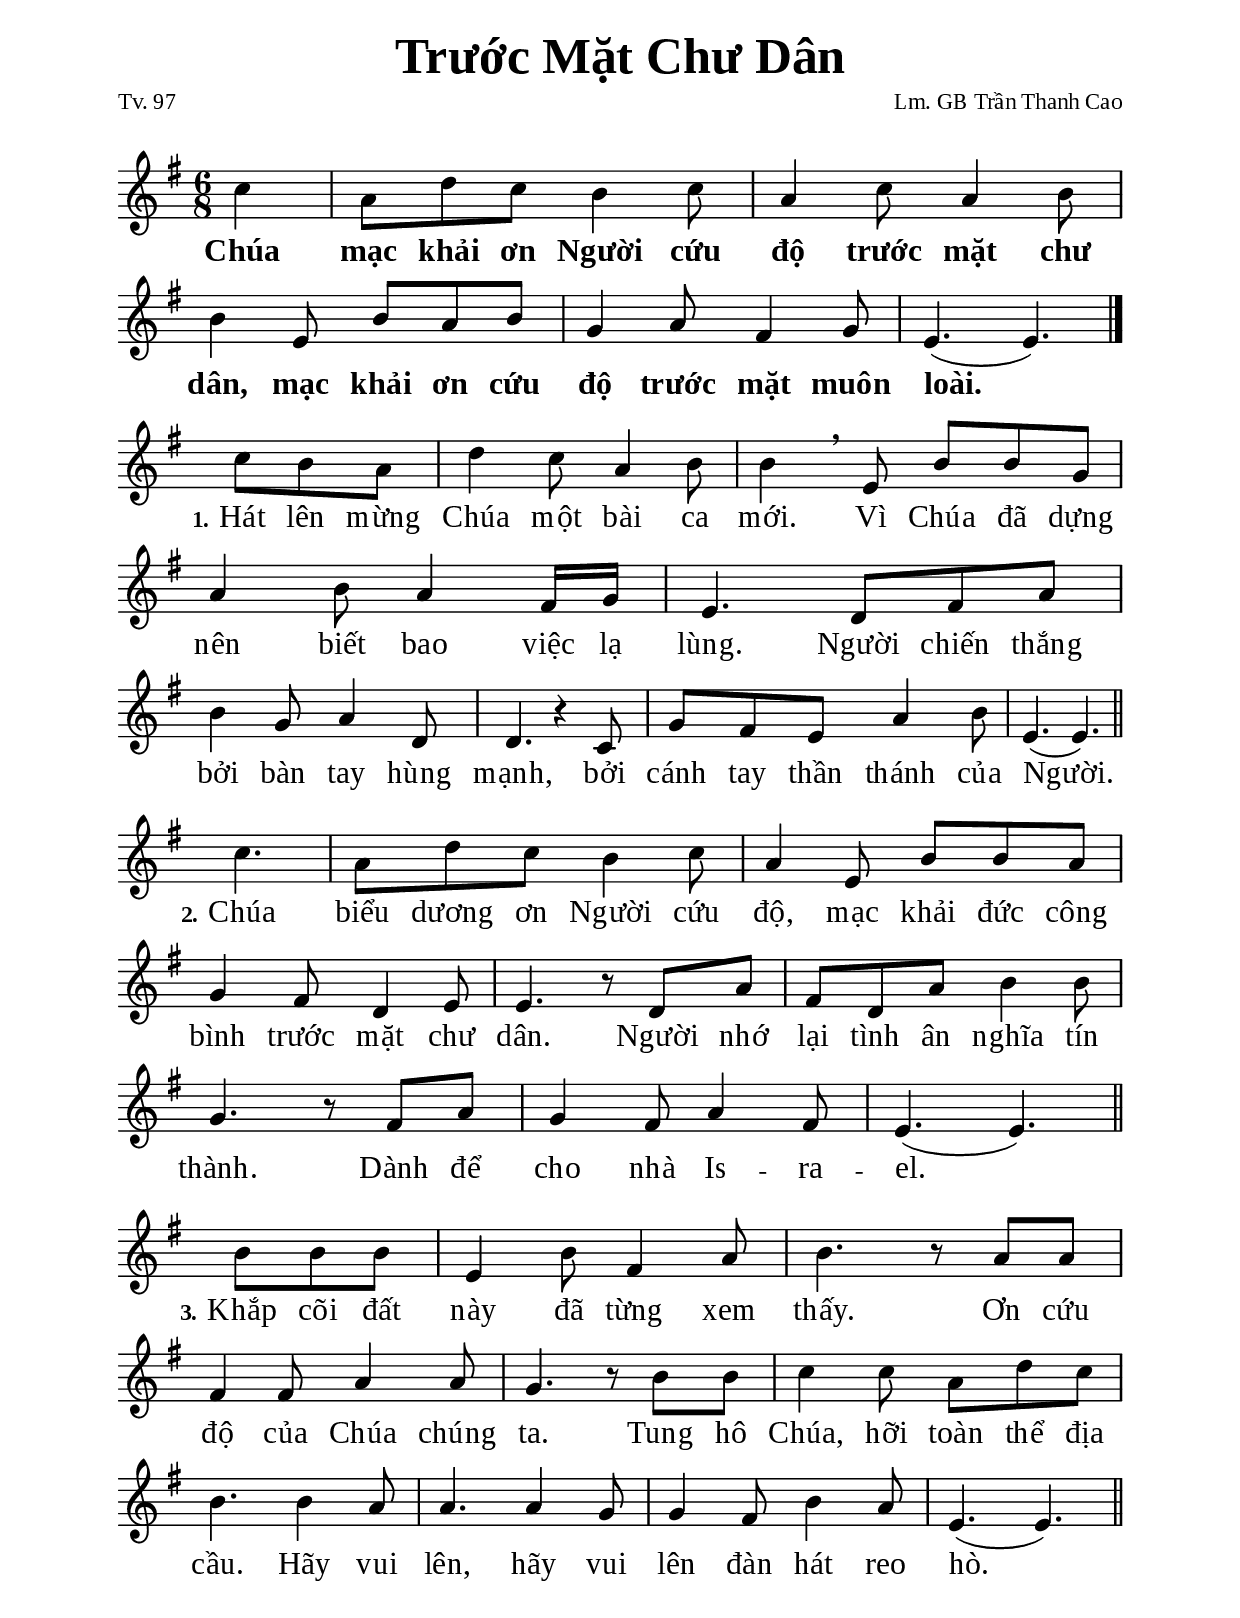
% Cài đặt chung
\version "2.20.0"
\include "english.ly"

\header {
  title = \markup { \fontsize #3 "Trước Mặt Chư Dân" }
  poet = "Tv. 97"
  composer = "Lm. GB Trần Thanh Cao"
  arranger = " "
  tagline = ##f
}

\paper {
  #(set-paper-size "a4")
  top-margin = 10\mm
  bottom-margin = 10\mm
  left-margin = 20\mm
  right-margin = 20\mm
  indent = #0
  #(define fonts
    (make-pango-font-tree
      "Liberation Serif"
      "Liberation Serif"
      "Liberation Serif"
      (/ 20 20)))
  page-count = #1
}

% Nhạc điệp khúc
nhacDiepKhuc = \relative c'' {
  \partial 4 c4 |
  a8 d c b4 c8 |
  a4 c8 a4 b8 |
  b4 e,8 b' a b |
  g4 a8 fs4 g8 |
  e4. ( e) \bar "|."
}

% Nhạc phiên khúc
nhacPhienKhucMot = \relative c'' {
  \partial 4. c8 b a |
  d4 c8 a4 b8 |
  b4 \breathe e,8 b' b g |
  a4 b8 a4 fs16 g |
  e4. d8 fs a |
  b4 g8 a4 d,8 |
  d4. r4 c8 |
  g' fs e a4 b8 |
  e,4. (e) \bar "||"
}

nhacPhienKhucHai = \relative c'' {
  \partial 4. c4. |
  a8 d c b4 c8 |
  a4 e8 b' b a |
  g4 fs8 d4 e8 |
  e4. r8 d a' |
  fs d a' b4 b8 |
  g4. r8 fs a |
  g4 fs8 a4 fs8 |
  e4. (e) \bar "||"
}

nhacPhienKhucBa = \relative c'' {
  \partial 4. b8 b b |
  e,4 b'8 fs4 a8 |
  b4. r8 a a |
  fs4 fs8 a4 a8 |
  g4. r8 b b |
  c4 c8 a d c |
  b4. b4 a8 |
  a4. a4 g8 |
  g4 fs8 b4 a8 |
  e4. (e) \bar "||"
}

% Lời điệp khúc
loiDiepKhuc = \lyricmode {
  Chúa mạc khải ơn Người cứu độ trước mặt chư dân,
  mạc khải ơn cứu độ trước mặt muôn loài.
}

% Lời phiên khúc
loiPhienKhucMot = \lyricmode {
  \set stanza = #"1."
  Hát lên mừng Chúa một bài ca mới.
  Vì Chúa đã dựng nên biết bao việc lạ lùng.
  Người chiến thắng bởi bàn tay hùng mạnh,
  bởi cánh tay thần thánh của Người.
}

loiPhienKhucHai = \lyricmode {
  \set stanza = #"2."
  Chúa biểu dương ơn Người cứu độ,
  mạc khải đức công bình trước mặt chư dân.
  Người nhớ lại tình ân nghĩa tín thành.
  Dành để cho nhà Is -- ra -- el.
}

loiPhienKhucBa = \lyricmode {
  \set stanza = #"3."
  Khắp cõi đất này đã từng xem thấy.
  Ơn cứu độ của Chúa chúng ta.
  Tung hô Chúa, hỡi toàn thể địa cầu.
  Hãy vui lên, hãy vui lên đàn hát reo hò.
}


% Dàn trang
\score {
  \new ChoirStaff <<
    \new Staff = diepKhuc \with {
        \consists "Merge_rests_engraver"
        \magnifyStaff #(magstep +1)
      }
      <<
      \new Voice = beSop {
        \key g \major \time 6/8 \stemNeutral \nhacDiepKhuc
      }
    >>
    \new Lyrics \lyricsto beSop \loiDiepKhuc
  >>
  \layout {
    \override Lyrics.LyricText.font-series = #'bold
    \override Lyrics.LyricText.font-size = #+3
    \override Lyrics.LyricSpace.minimum-distance = #2.0
    \override Score.BarNumber.break-visibility = ##(#f #f #f)
    \override Score.SpacingSpanner.uniform-stretching = ##t
  }
}

\score {
  \new ChoirStaff <<
    \new Staff = phienKhuc \with {
        \magnifyStaff #(magstep +1)
      }
      <<
      \new Voice = beSop {
        \key g \major \time 6/8 \nhacPhienKhucMot
      }
    >>
    \new Lyrics \lyricsto beSop \loiPhienKhucMot
  >>
  \layout {
    \override Staff.TimeSignature.transparent = ##t
    \override Lyrics.LyricText.font-size = #+3
    \override Lyrics.LyricSpace.minimum-distance = #2.0
    \override Score.BarNumber.break-visibility = ##(#f #f #f)
    \override Score.SpacingSpanner.uniform-stretching = ##t
  } 
}

\score {
  \new ChoirStaff <<
    \new Staff = phienKhuc \with {
        \magnifyStaff #(magstep +1)
      }
      <<
      \new Voice = beSop {
        \key g \major \time 6/8 \nhacPhienKhucHai
      }
    >>
    \new Lyrics \lyricsto beSop \loiPhienKhucHai
  >>
  \layout {
    \override Staff.TimeSignature.transparent = ##t
    \override Lyrics.LyricText.font-size = #+3
    \override Lyrics.LyricSpace.minimum-distance = #2.0
    \override Score.BarNumber.break-visibility = ##(#f #f #f)
    \override Score.SpacingSpanner.uniform-stretching = ##t
  } 
}

\score {
  \new ChoirStaff <<
    \new Staff = phienKhuc \with {
        \magnifyStaff #(magstep +1)
      }
      <<
      \new Voice = beSop {
        \key g \major \time 6/8 \nhacPhienKhucBa
      }
    >>
    \new Lyrics \lyricsto beSop \loiPhienKhucBa
  >>
  \layout {
    \override Staff.TimeSignature.transparent = ##t
    \override Lyrics.LyricText.font-size = #+3
    \override Lyrics.LyricSpace.minimum-distance = #2.0
    \override Score.BarNumber.break-visibility = ##(#f #f #f)
    \override Score.SpacingSpanner.uniform-stretching = ##t
  } 
}
